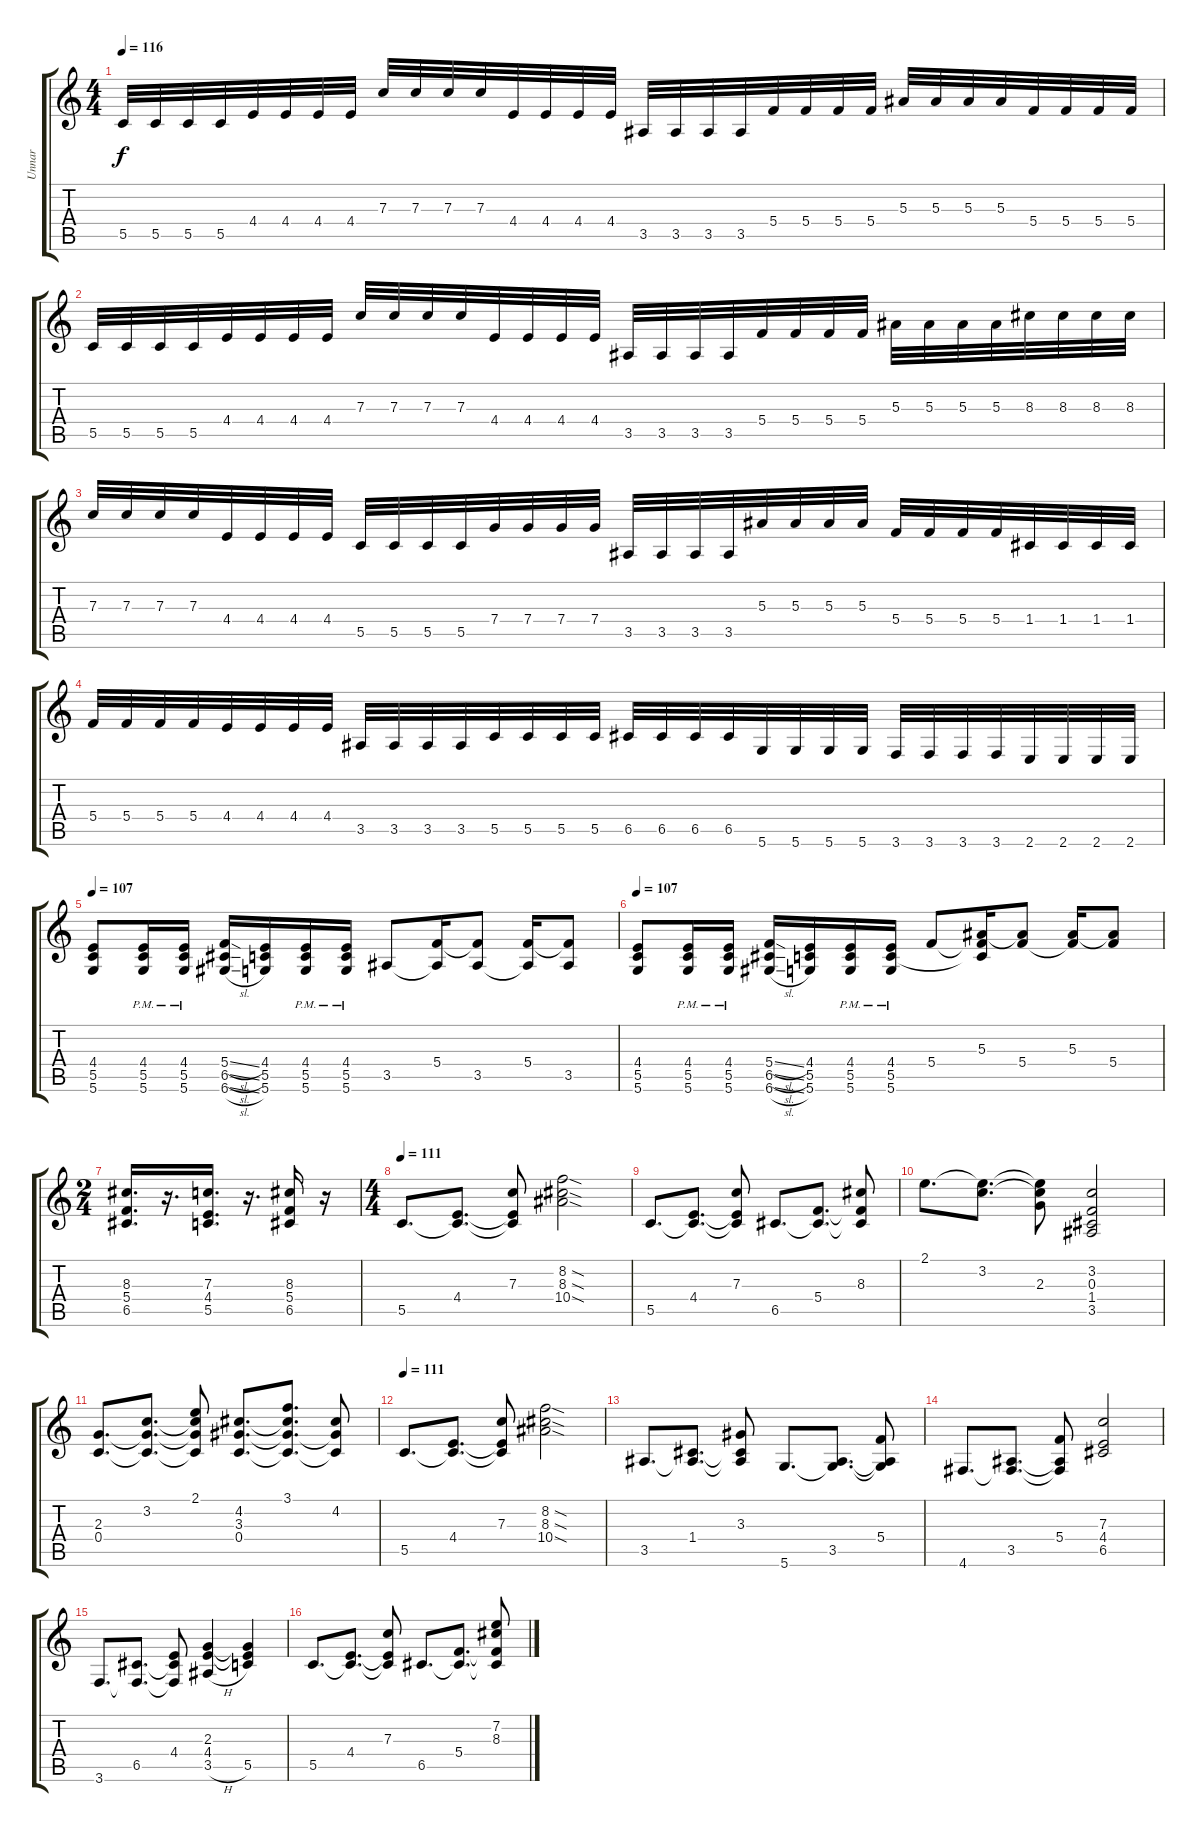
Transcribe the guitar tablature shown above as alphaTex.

\track ("Unnar" "Unnar") {instrument distortionguitar}
\staff {score tabs}
\tuning (D4 A3 F3 C3 G2 D2) {hide}
\ts (4 4)
\tempo 116
\clef g2
\ks c
5.5.32{dy f} 5.5.32 5.5.32 5.5.32 4.4.32 4.4.32 4.4.32 4.4.32 7.3.32 7.3.32 7.3.32 7.3.32 4.4.32 4.4.32 4.4.32 4.4.32 3.5.32 3.5.32 3.5.32 3.5.32 5.4.32 5.4.32 5.4.32 5.4.32 5.3.32 5.3.32 5.3.32 5.3.32 5.4.32 5.4.32 5.4.32 5.4.32 |
5.5.32 5.5.32 5.5.32 5.5.32 4.4.32 4.4.32 4.4.32 4.4.32 7.3.32 7.3.32 7.3.32 7.3.32 4.4.32 4.4.32 4.4.32 4.4.32 3.5.32 3.5.32 3.5.32 3.5.32 5.4.32 5.4.32 5.4.32 5.4.32 5.3.32 5.3.32 5.3.32 5.3.32 8.3.32 8.3.32 8.3.32 8.3.32 |
7.3.32 7.3.32 7.3.32 7.3.32 4.4.32 4.4.32 4.4.32 4.4.32 5.5.32 5.5.32 5.5.32 5.5.32 7.4.32 7.4.32 7.4.32 7.4.32 3.5.32 3.5.32 3.5.32 3.5.32 5.3.32 5.3.32 5.3.32 5.3.32 5.4.32 5.4.32 5.4.32 5.4.32 1.4.32 1.4.32 1.4.32 1.4.32 |
5.4.32 5.4.32 5.4.32 5.4.32 4.4.32 4.4.32 4.4.32 4.4.32 3.5.32 3.5.32 3.5.32 3.5.32 5.5.32 5.5.32 5.5.32 5.5.32 6.5.32 6.5.32 6.5.32 6.5.32 5.6.32 5.6.32 5.6.32 5.6.32 3.6.32 3.6.32 3.6.32 3.6.32 2.6.32 2.6.32 2.6.32 2.6.32 |
\tempo 107
(4.4 5.5 5.6).8 (4.4{pm} 5.5{pm} 5.6{pm}).16 (4.4{pm} 5.5{pm} 5.6{pm}).16 (5.4{sl} 6.5{sl} 6.6{sl}).16 (4.4 5.5 5.6).16 (4.4{pm} 5.5{pm} 5.6{pm}).16 (4.4{pm} 5.5{pm} 5.6{pm}).16 3.5.8 (5.4 3.5{t}).16 (5.4{t} 3.5).8 (5.4 3.5{t}).16 (5.4{t} 3.5).8 |
\tempo 107
(4.4 5.5 5.6).8 (4.4{pm} 5.5{pm} 5.6{pm}).16 (4.4{pm} 5.5{pm} 5.6{pm}).16 (5.4{sl} 6.5{sl} 6.6{sl}).16 (4.4 5.5 5.6).16 (4.4{pm} 5.5{pm} 5.6{pm}).16 (4.4{pm} 5.5{pm} 5.6{pm}).16 5.4.8 (5.3 5.4{t} 5.5{t}).16 (5.3{t} 5.4).8 (5.3 5.4{t}).16 (5.3{t} 5.4).8 |
\ts (2 4)
(8.3 5.4 6.5).16{d} r.16{d} (7.3 4.4 5.5).16{d} r.16{d} (8.3 5.4 6.5).16 r.16 |
\ts (4 4)
\tempo 111
5.5.8{d instrument electricguitarclean} (4.4 5.5{t}).8{d} (7.3 4.4{t} 5.5{t}).8 (8.2{sod} 8.3{sod} 10.4{sod}).2 |
5.5.8{d} (4.4 5.5{t}).8{d} (7.3 4.4{t} 5.5{t}).8 6.5.8{d} (5.4 6.5{t}).8{d} (8.3 5.4{t} 6.5{t}).8 |
2.1.8{d} (2.1{t} 3.2).8{d} (2.1{t} 3.2{t} 2.3).8 (3.2 0.3 1.4 3.5).2 |
(2.3 0.4).8{d} (3.2 2.3{t} 0.4{t}).8{d} (2.1 3.2{t} 2.3{t} 0.4{t}).8 (4.2 3.3 0.4).8{d} (3.1 4.2{t} 3.3{t} 0.4{t}).8{d} (4.2 3.3{t} 0.4{t}).8 |
\tempo 111
5.5.8{d instrument electricguitarclean} (4.4 5.5{t}).8{d} (7.3 4.4{t} 5.5{t}).8 (8.2{sod} 8.3{sod} 10.4{sod}).2 |
3.5.8{d} (1.4 3.5{t}).8{d} (3.3 1.4{t} 3.5{t}).8 5.6.8{d} (3.5 5.6{t}).8{d} (5.4 3.5{t} 5.6{t}).8 |
4.6.8{d} (3.5 4.6{t}).8{d} (5.4 3.5{t} 4.6{t}).8 (7.3 4.4 6.5).2 |
3.6.8{d} (6.5 3.6{t}).8{d} (4.4 6.5{t} 3.6{t}).8 (2.3 4.4 3.5{h}).4 (2.3{t} 4.4{t} 5.5).4 |
5.5.8{d} (4.4 5.5{t}).8{d} (7.3 4.4{t} 5.5{t}).8 6.5.8{d} (5.4 6.5{t}).8{d} (7.2 8.3 5.4{t} 6.5{t}).8
